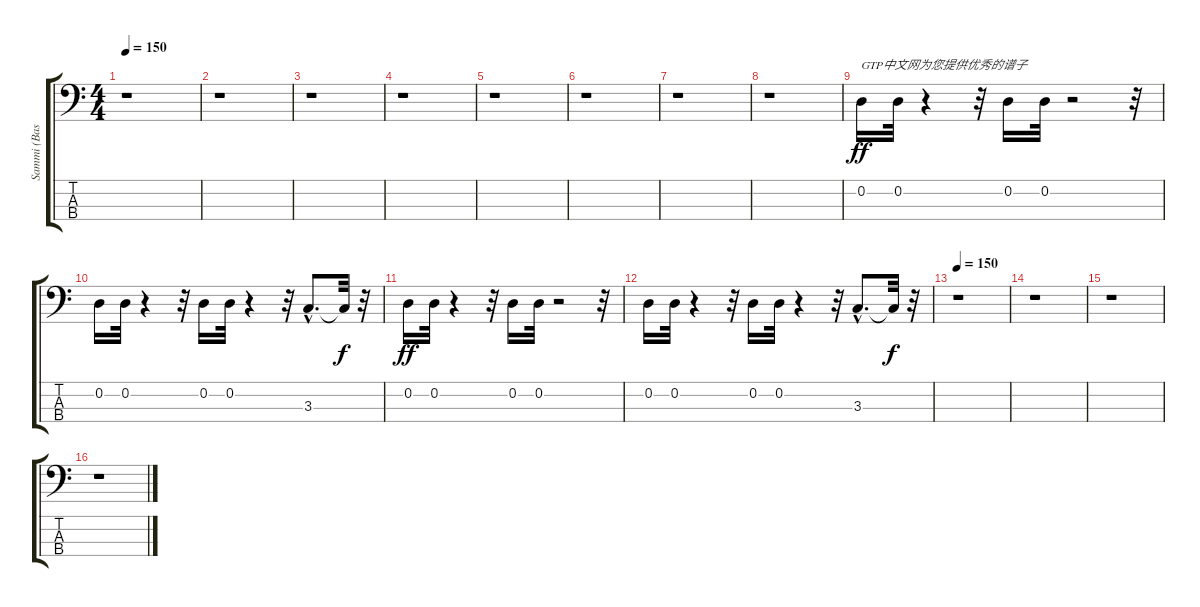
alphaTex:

\track ("Sammi (Bass Guitar)" "Sammi (Bas") {instrument electricbassfinger}
\staff {score tabs}
\tuning (G2 D2 A1 E1) {hide}
\ts (4 4)
\tempo 150
\tempo 75
\tempo 150
\clef f4
\ks c
r.1{dy ff instrument electricbassfinger} |
r.1 |
r.1 |
r.1 |
r.1 |
r.1 |
r.1 |
r.1 |
0.2.16{txt "GTP中文网为您提供优秀的谱子"} 0.2.32 r.4 r.32 0.2.16 0.2.32 r.2 r.32 |
0.2.16 0.2.32 r.4 r.32 0.2.16 0.2.32 r.4 r.32 3.3{hac}.8{d} 3.3{t}.32{dy f} r.32 |
0.2.16{dy ff} 0.2.32 r.4 r.32 0.2.16 0.2.32 r.2 r.32 |
0.2.16 0.2.32 r.4 r.32 0.2.16 0.2.32 r.4 r.32 3.3{hac}.8{d} 3.3{t}.32{dy f} r.32 |
\tempo 150
r.1 |
r.1 |
r.1 |
r.1
